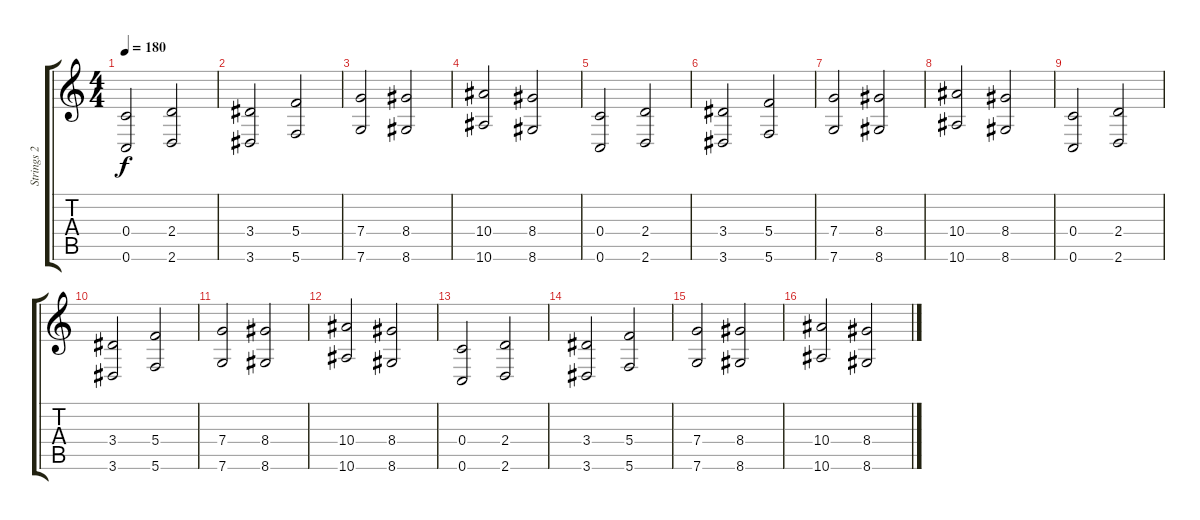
\track ("Strings 2" "Strings 2") {instrument stringensemble1}
\staff {score tabs}
\tuning (D5 A4 F4 C4 G3 C3) {hide}
\ts (4 4)
\tempo 180
\clef g2
\ks c
(0.4 0.6).2{dy f volume 16} (2.4 2.6).2 |
(3.4 3.6).2 (5.4 5.6).2 |
(7.4 7.6).2 (8.4 8.6).2 |
(10.4 10.6).2 (8.4 8.6).2 |
(0.4 0.6).2{volume 16} (2.4 2.6).2 |
(3.4 3.6).2 (5.4 5.6).2 |
(7.4 7.6).2 (8.4 8.6).2 |
(10.4 10.6).2 (8.4 8.6).2 |
(0.4 0.6).2{volume 16} (2.4 2.6).2 |
(3.4 3.6).2 (5.4 5.6).2 |
(7.4 7.6).2 (8.4 8.6).2 |
(10.4 10.6).2 (8.4 8.6).2 |
(0.4 0.6).2{volume 16} (2.4 2.6).2 |
(3.4 3.6).2 (5.4 5.6).2 |
(7.4 7.6).2 (8.4 8.6).2 |
(10.4 10.6).2 (8.4 8.6).2
